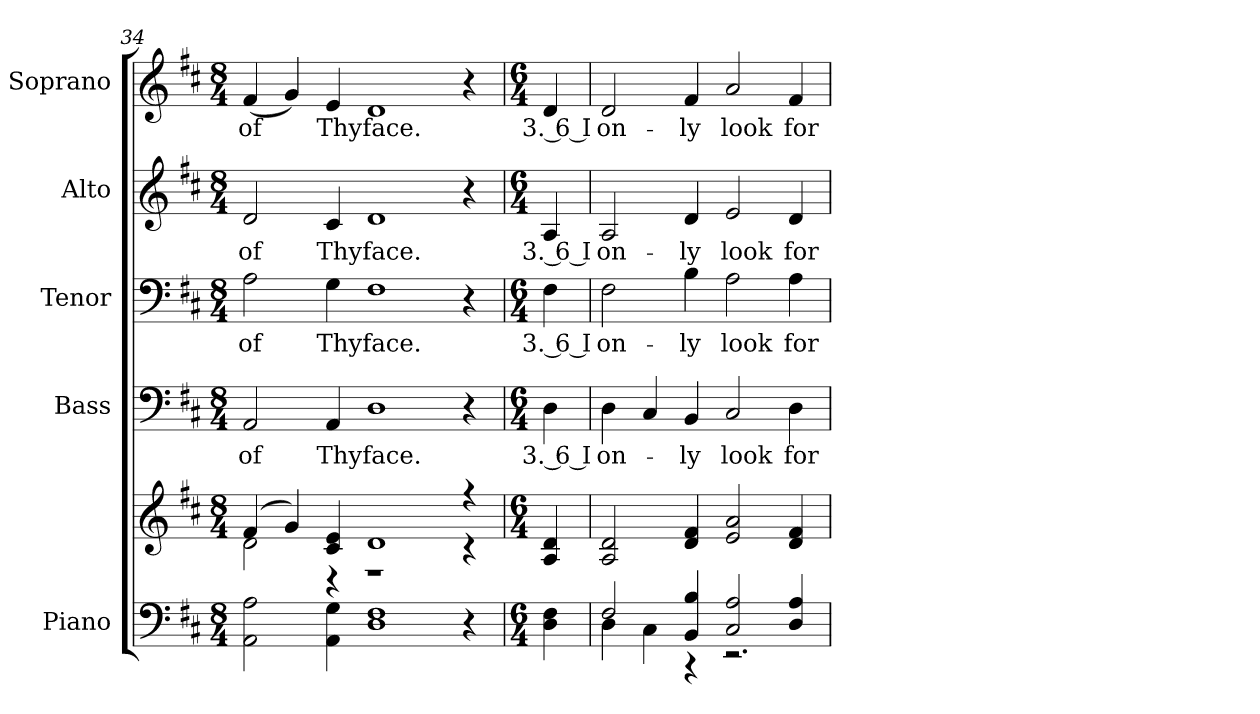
**kern	**kern	**kern	**text	**kern	**text	**kern	**text	**kern	**text
*part5	*part5	*part4	*part4	*part3	*part3	*part2	*part2	*part1	*part1
*staff6	*staff5	*staff4	*staff4	*staff3	*staff3	*staff2	*staff2	*staff1	*staff1
*I"Piano	*	*I"Bass	*	*I"Tenor	*	*I"Alto	*	*I"Soprano	*
*I'Pno.	*	*I'B.	*	*I'T.	*	*I'A.	*	*I'S.	*
!!LO:LB:g=z
*clefF4	*clefG2	*clefF4	*	*clefF4	*	*clefG2	*	*clefG2	*
*k[f#c#]	*k[f#c#]	*k[f#c#]	*	*k[f#c#]	*	*k[f#c#]	*	*k[f#c#]	*
*D:	*D:	*D:	*	*D:	*	*D:	*	*D:	*
*M8/4	*M8/4	*M8/4	*	*M8/4	*	*M8/4	*	*M8/4	*
=34	=34	=34	=34	=34	=34	=34	=34	=34	=34
*	*^	*	*	*	*	*	*	*	*
!	!	!	!	!LO:LY:b:color=#000000	!	!	!	!	!	!
!	!	!	!	!	!	!LO:LY:b:color=#000000	!	!	!	!
!	!	!	!	!	!	!	!	!LO:LY:b:color=#000000	!	!
!	!	!	!	!	!	!	!	!	!	!LO:LY:b:color=#000000
2AAi\ 2Ai	(4f#i/	2di\	2AAi/	of	2Ai\	of	2di/	of	(4f#i/	of
.	4gi/)	.	.	.	.	.	.	.	4gi/)	.
!	!	!	!	!LO:LY:b:color=#000000	!	!	!	!	!	!
!	!	!	!	!	!	!LO:LY:b:color=#000000	!	!	!	!
!	!	!	!	!	!	!	!	!LO:LY:b:color=#000000	!	!
!	!	!	!	!	!	!	!	!	!	!LO:LY:b:color=#000000
4AAi\ 4Gi	4c#i/ 4ei	4r	4AAi/	Thy	4Gi\	Thy	4c#i/	Thy	4ei/	Thy
!	!	!	!	!LO:LY:b:color=#000000	!	!	!	!	!	!
!	!	!	!	!	!	!LO:LY:b:color=#000000	!	!	!	!
!	!	!	!	!	!	!	!	!LO:LY:b:color=#000000	!	!
!	!	!	!	!	!	!	!	!	!	!LO:LY:b:color=#000000
1Di 1F#i	1di	1r	1Di	face.	1F#i	face.	1di	face.	1di	face.
4r	4r	4r	4r	.	4r	.	4r	.	4r	.
*	*v	*v	*	*	*	*	*	*	*	*
=35	=35	=35	=35	=35	=35	=35	=35	=35	=35
*M6/4	*M6/4	*M6/4	*	*M6/4	*	*M6/4	*	*M6/4	*
*	*^	*	*	*	*	*	*	*	*
!	!	!	!	!LO:LY:b:color=#000000	!	!	!	!	!	!
*	*v	*v	*	*	*	*	*	*	*	*
*	*^	*	*	*	*	*	*	*	*
!	!	!	!	!	!	!LO:LY:b:color=#000000	!	!	!	!
*	*v	*v	*	*	*	*	*	*	*	*
*	*^	*	*	*	*	*	*	*	*
!	!	!	!	!	!	!	!	!LO:LY:b:color=#000000	!	!
*	*v	*v	*	*	*	*	*	*	*	*
*	*^	*	*	*	*	*	*	*	*
!	!	!	!	!	!	!	!	!	!	!LO:LY:b:color=#000000
*	*v	*v	*	*	*	*	*	*	*	*
4Di\ 4F#i	4Ai/ 4di	4Di\	3. 6 I	4F#i\	3. 6 I	4Ai/	3. 6 I	4di/	3. 6 I
=36	=36	=36	=36	=36	=36	=36	=36	=36	=36
*^	*	*	*	*	*	*	*	*	*
!	!	!	!	!LO:LY:b:color=#000000	!	!	!	!	!	!
!	!	!	!	!	!	!LO:LY:b:color=#000000	!	!	!	!
!	!	!	!	!	!	!	!	!LO:LY:b:color=#000000	!	!
!	!	!	!	!	!	!	!	!	!	!LO:LY:b:color=#000000
2F#i/	4Di\	2Ai/ 2di	4Di\	on-	2F#i\	on-	2Ai/	on-	2di/	on-
.	4C#i\	.	4C#i/	.	.	.	.	.	.	.
!	!	!	!	!LO:LY:b:color=#000000	!	!	!	!	!	!
!	!	!	!	!	!	!LO:LY:b:color=#000000	!	!	!	!
!	!	!	!	!	!	!	!	!LO:LY:b:color=#000000	!	!
!	!	!	!	!	!	!	!	!	!	!LO:LY:b:color=#000000
4BBi/ 4Bi	4r	4di/ 4f#i	4BBi/	-ly	4Bi\	-ly	4di/	-ly	4f#i/	-ly
!	!	!	!	!LO:LY:b:color=#000000	!	!	!	!	!	!
!	!	!	!	!	!	!LO:LY:b:color=#000000	!	!	!	!
!	!	!	!	!	!	!	!	!LO:LY:b:color=#000000	!	!
!	!	!	!	!	!	!	!	!	!	!LO:LY:b:color=#000000
2C#i/ 2Ai	2.r	2ei/ 2ai	2C#i/	look	2Ai\	look	2ei/	look	2ai/	look
!	!	!	!	!LO:LY:b:color=#000000	!	!	!	!	!	!
!	!	!	!	!	!	!LO:LY:b:color=#000000	!	!	!	!
!	!	!	!	!	!	!	!	!LO:LY:b:color=#000000	!	!
!	!	!	!	!	!	!	!	!	!	!LO:LY:b:color=#000000
4Di/ 4Ai	.	4di/ 4f#i	4Di\	for	4Ai\	for	4di/	for	4f#i/	for
*v	*v	*	*	*	*	*	*	*	*	*
=	=	=	=	=	=	=	=	=	=
*-	*-	*-	*-	*-	*-	*-	*-	*-	*-
